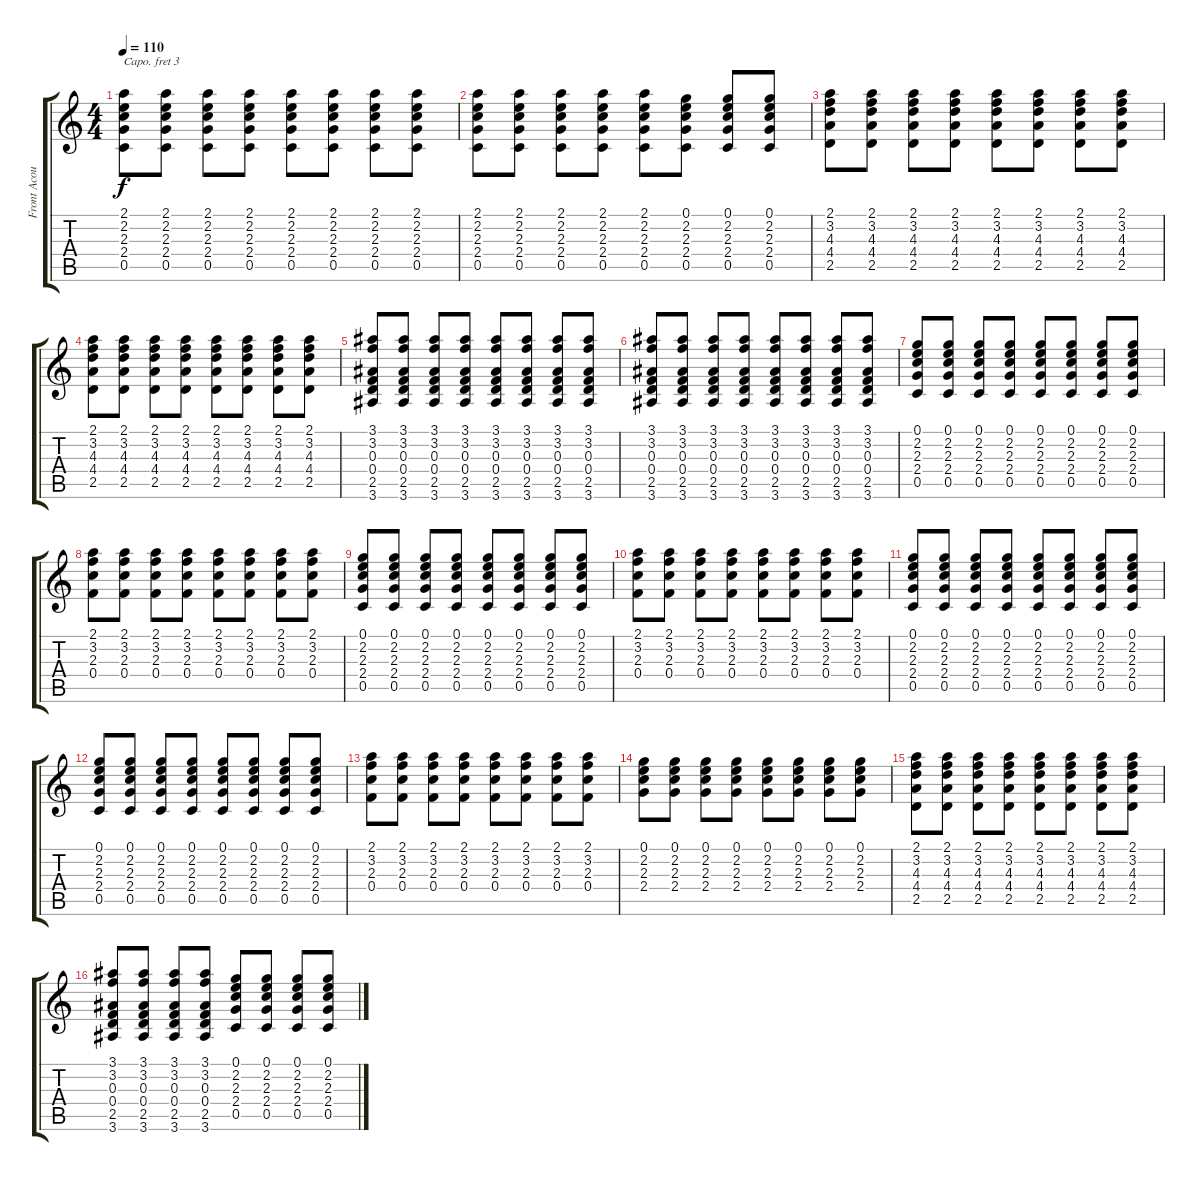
\track ("Front Acoustic" "Front Acou") {instrument acousticguitarsteel}
\staff {score tabs}
\capo 3
\tuning (E4 B3 G3 D3 A2 E2) {hide}
\ts (4 4)
\tempo 110
\clef g2
\ks c
(2.1 2.2 2.3 2.4 0.5).8{dy f} (2.1 2.2 2.3 2.4 0.5).8 (2.1 2.2 2.3 2.4 0.5).8 (2.1 2.2 2.3 2.4 0.5).8 (2.1 2.2 2.3 2.4 0.5).8 (2.1 2.2 2.3 2.4 0.5).8 (2.1 2.2 2.3 2.4 0.5).8 (2.1 2.2 2.3 2.4 0.5).8 |
(2.1 2.2 2.3 2.4 0.5).8 (2.1 2.2 2.3 2.4 0.5).8 (2.1 2.2 2.3 2.4 0.5).8 (2.1 2.2 2.3 2.4 0.5).8 (2.1 2.2 2.3 2.4 0.5).8 (0.1 2.2 2.3 2.4 0.5).8 (0.1 2.2 2.3 2.4 0.5).8 (0.1 2.2 2.3 2.4 0.5).8 |
(2.1 3.2 4.3 4.4 2.5).8 (2.1 3.2 4.3 4.4 2.5).8 (2.1 3.2 4.3 4.4 2.5).8 (2.1 3.2 4.3 4.4 2.5).8 (2.1 3.2 4.3 4.4 2.5).8 (2.1 3.2 4.3 4.4 2.5).8 (2.1 3.2 4.3 4.4 2.5).8 (2.1 3.2 4.3 4.4 2.5).8 |
(2.1 3.2 4.3 4.4 2.5).8 (2.1 3.2 4.3 4.4 2.5).8 (2.1 3.2 4.3 4.4 2.5).8 (2.1 3.2 4.3 4.4 2.5).8 (2.1 3.2 4.3 4.4 2.5).8 (2.1 3.2 4.3 4.4 2.5).8 (2.1 3.2 4.3 4.4 2.5).8 (2.1 3.2 4.3 4.4 2.5).8 |
(3.1 3.2 0.3 0.4 2.5 3.6).8 (3.1 3.2 0.3 0.4 2.5 3.6).8 (3.1 3.2 0.3 0.4 2.5 3.6).8 (3.1 3.2 0.3 0.4 2.5 3.6).8 (3.1 3.2 0.3 0.4 2.5 3.6).8 (3.1 3.2 0.3 0.4 2.5 3.6).8 (3.1 3.2 0.3 0.4 2.5 3.6).8 (3.1 3.2 0.3 0.4 2.5 3.6).8 |
(3.1 3.2 0.3 0.4 2.5 3.6).8 (3.1 3.2 0.3 0.4 2.5 3.6).8 (3.1 3.2 0.3 0.4 2.5 3.6).8 (3.1 3.2 0.3 0.4 2.5 3.6).8 (3.1 3.2 0.3 0.4 2.5 3.6).8 (3.1 3.2 0.3 0.4 2.5 3.6).8 (3.1 3.2 0.3 0.4 2.5 3.6).8 (3.1 3.2 0.3 0.4 2.5 3.6).8 |
(0.1 2.2 2.3 2.4 0.5).8 (0.1 2.2 2.3 2.4 0.5).8 (0.1 2.2 2.3 2.4 0.5).8 (0.1 2.2 2.3 2.4 0.5).8 (0.1 2.2 2.3 2.4 0.5).8 (0.1 2.2 2.3 2.4 0.5).8 (0.1 2.2 2.3 2.4 0.5).8 (0.1 2.2 2.3 2.4 0.5).8 |
(2.1 3.2 2.3 0.4).8 (2.1 3.2 2.3 0.4).8 (2.1 3.2 2.3 0.4).8 (2.1 3.2 2.3 0.4).8 (2.1 3.2 2.3 0.4).8 (2.1 3.2 2.3 0.4).8 (2.1 3.2 2.3 0.4).8 (2.1 3.2 2.3 0.4).8 |
(0.1 2.2 2.3 2.4 0.5).8 (0.1 2.2 2.3 2.4 0.5).8 (0.1 2.2 2.3 2.4 0.5).8 (0.1 2.2 2.3 2.4 0.5).8 (0.1 2.2 2.3 2.4 0.5).8 (0.1 2.2 2.3 2.4 0.5).8 (0.1 2.2 2.3 2.4 0.5).8 (0.1 2.2 2.3 2.4 0.5).8 |
(2.1 3.2 2.3 0.4).8 (2.1 3.2 2.3 0.4).8 (2.1 3.2 2.3 0.4).8 (2.1 3.2 2.3 0.4).8 (2.1 3.2 2.3 0.4).8 (2.1 3.2 2.3 0.4).8 (2.1 3.2 2.3 0.4).8 (2.1 3.2 2.3 0.4).8 |
(0.1 2.2 2.3 2.4 0.5).8 (0.1 2.2 2.3 2.4 0.5).8 (0.1 2.2 2.3 2.4 0.5).8 (0.1 2.2 2.3 2.4 0.5).8 (0.1 2.2 2.3 2.4 0.5).8 (0.1 2.2 2.3 2.4 0.5).8 (0.1 2.2 2.3 2.4 0.5).8 (0.1 2.2 2.3 2.4 0.5).8 |
(0.1 2.2 2.3 2.4 0.5).8 (0.1 2.2 2.3 2.4 0.5).8 (0.1 2.2 2.3 2.4 0.5).8 (0.1 2.2 2.3 2.4 0.5).8 (0.1 2.2 2.3 2.4 0.5).8 (0.1 2.2 2.3 2.4 0.5).8 (0.1 2.2 2.3 2.4 0.5).8 (0.1 2.2 2.3 2.4 0.5).8 |
(2.1 3.2 2.3 0.4).8 (2.1 3.2 2.3 0.4).8 (2.1 3.2 2.3 0.4).8 (2.1 3.2 2.3 0.4).8 (2.1 3.2 2.3 0.4).8 (2.1 3.2 2.3 0.4).8 (2.1 3.2 2.3 0.4).8 (2.1 3.2 2.3 0.4).8 |
(0.1 2.2 2.3 2.4).8 (0.1 2.2 2.3 2.4).8 (0.1 2.2 2.3 2.4).8 (0.1 2.2 2.3 2.4).8 (0.1 2.2 2.3 2.4).8 (0.1 2.2 2.3 2.4).8 (0.1 2.2 2.3 2.4).8 (0.1 2.2 2.3 2.4).8 |
(2.1 3.2 4.3 4.4 2.5).8 (2.1 3.2 4.3 4.4 2.5).8 (2.1 3.2 4.3 4.4 2.5).8 (2.1 3.2 4.3 4.4 2.5).8 (2.1 3.2 4.3 4.4 2.5).8 (2.1 3.2 4.3 4.4 2.5).8 (2.1 3.2 4.3 4.4 2.5).8 (2.1 3.2 4.3 4.4 2.5).8 |
(3.1 3.2 0.3 0.4 2.5 3.6).8 (3.1 3.2 0.3 0.4 2.5 3.6).8 (3.1 3.2 0.3 0.4 2.5 3.6).8 (3.1 3.2 0.3 0.4 2.5 3.6).8 (0.1 2.2 2.3 2.4 0.5).8 (0.1 2.2 2.3 2.4 0.5).8 (0.1 2.2 2.3 2.4 0.5).8 (0.1 2.2 2.3 2.4 0.5).8
